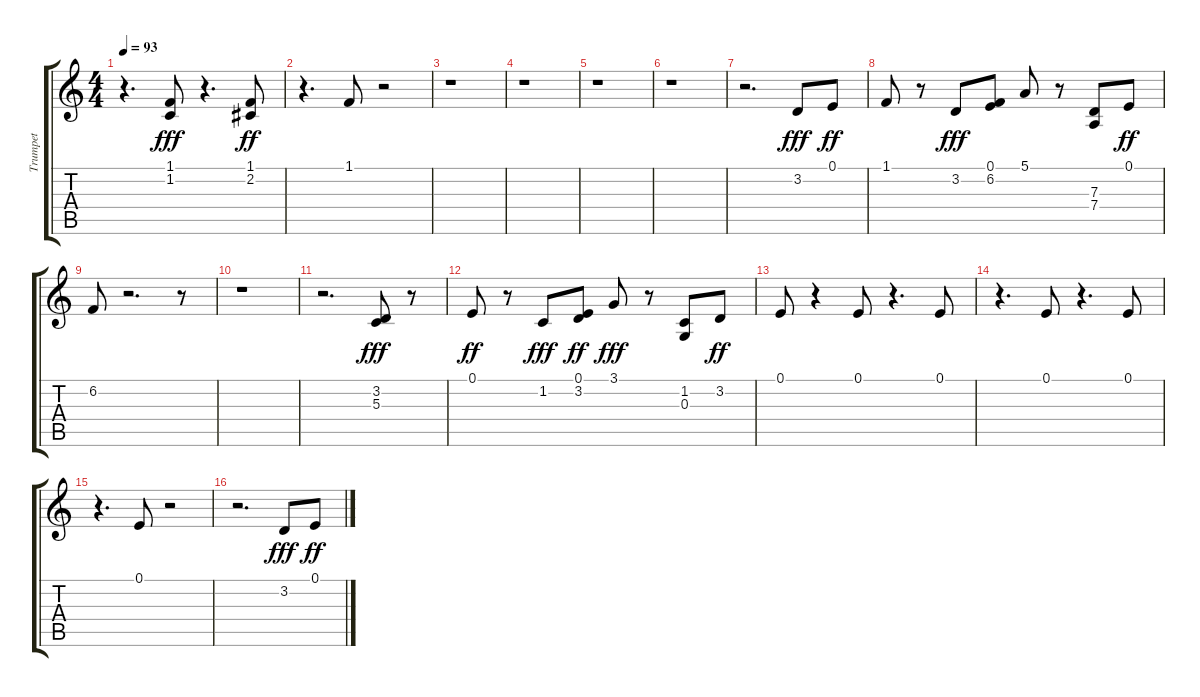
\track ("Trumpet" "Trumpet") {instrument trumpet}
\staff {score tabs}
\tuning (E4 B3 G3 D3 A2 E2) {hide}
\ts (4 4)
\tempo 93
\clef g2
\ks c
r.4{d dy fff} (1.1 1.2).8 r.4{d} (1.1 2.2).8{dy ff} |
r.4{d} 1.1.8 r.2 |
r.1 |
r.1 |
r.1 |
r.1 |
r.2{d} 3.2.8{dy fff} 0.1.8{dy ff} |
1.1.8 r.8 3.2.8{dy fff} (0.1 6.2).8 5.1.8 r.8 (7.3 7.4).8 0.1.8{dy ff} |
6.2.8 r.2{d} r.8 |
r.1 |
r.2{d} (3.2 5.3).8{dy fff} r.8 |
0.1.8{dy ff} r.8 1.2.8{dy fff} (0.1 3.2).8{dy ff} 3.1.8{dy fff} r.8 (1.2 0.3).8 3.2.8{dy ff} |
0.1.8 r.4 0.1.8 r.4{d} 0.1.8 |
r.4{d} 0.1.8 r.4{d} 0.1.8 |
r.4{d} 0.1.8 r.2 |
r.2{d} 3.2.8{dy fff} 0.1.8{dy ff}
